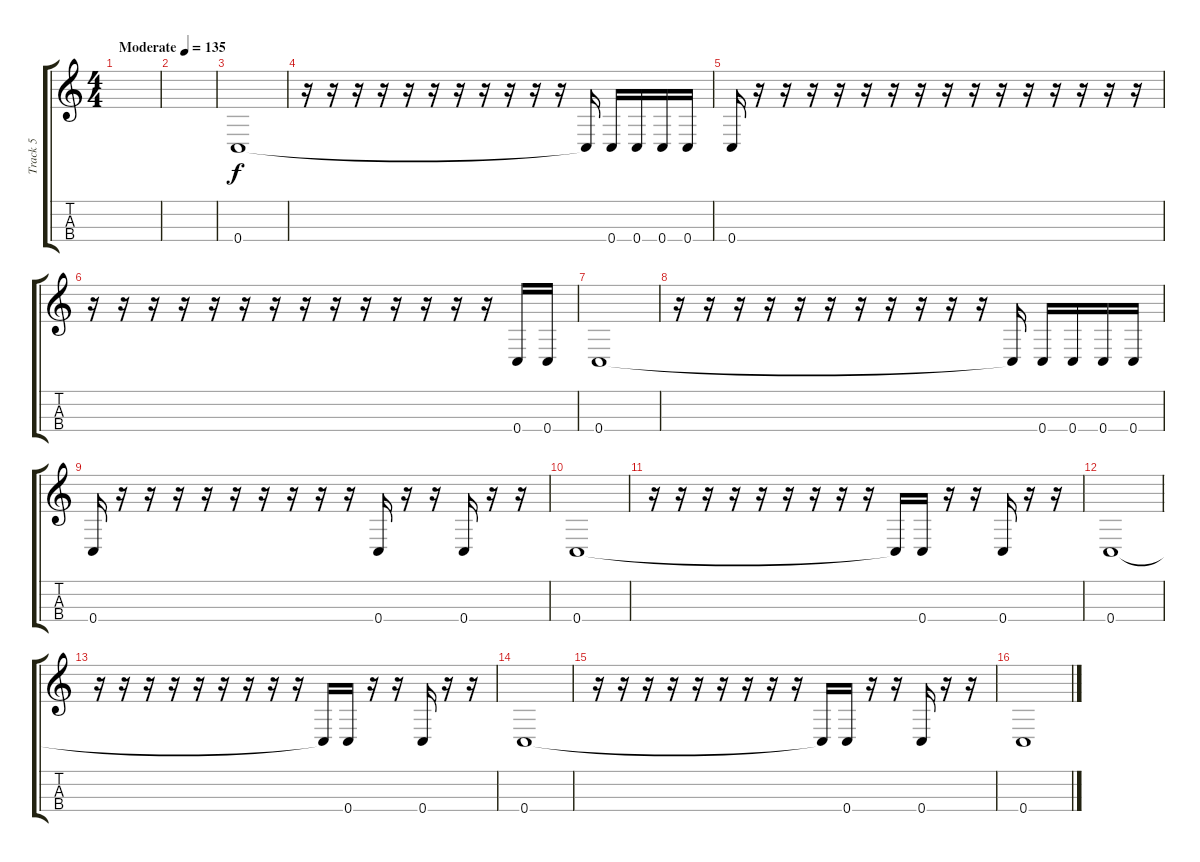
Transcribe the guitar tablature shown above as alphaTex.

\track ("Track 5" "Track 5") {instrument electricbassfinger}
\staff {score tabs}
\tuning (F3 C3 G2 C2) {hide}
\ts (4 4)
\tempo (135 "Moderate")
\clef g2
\ks c
|
|
0.4.1 |
r.16 r.16 r.16 r.16 r.16 r.16 r.16 r.16 r.16 r.16 r.16 0.4{t}.16 0.4.16 0.4.16 0.4.16 0.4.16 |
0.4.16 r.16 r.16 r.16 r.16 r.16 r.16 r.16 r.16 r.16 r.16 r.16 r.16 r.16 r.16 r.16 |
r.16 r.16 r.16 r.16 r.16 r.16 r.16 r.16 r.16 r.16 r.16 r.16 r.16 r.16 0.4.16 0.4.16 |
0.4.1 |
r.16 r.16 r.16 r.16 r.16 r.16 r.16 r.16 r.16 r.16 r.16 0.4{t}.16 0.4.16 0.4.16 0.4.16 0.4.16 |
0.4.16 r.16 r.16 r.16 r.16 r.16 r.16 r.16 r.16 r.16 0.4.16 r.16 r.16 0.4.16 r.16 r.16 |
0.4.1 |
r.16 r.16 r.16 r.16 r.16 r.16 r.16 r.16 r.16 0.4{t}.16 0.4.16 r.16 r.16 0.4.16 r.16 r.16 |
0.4.1 |
r.16 r.16 r.16 r.16 r.16 r.16 r.16 r.16 r.16 0.4{t}.16 0.4.16 r.16 r.16 0.4.16 r.16 r.16 |
0.4.1 |
r.16 r.16 r.16 r.16 r.16 r.16 r.16 r.16 r.16 0.4{t}.16 0.4.16 r.16 r.16 0.4.16 r.16 r.16 |
0.4.1
